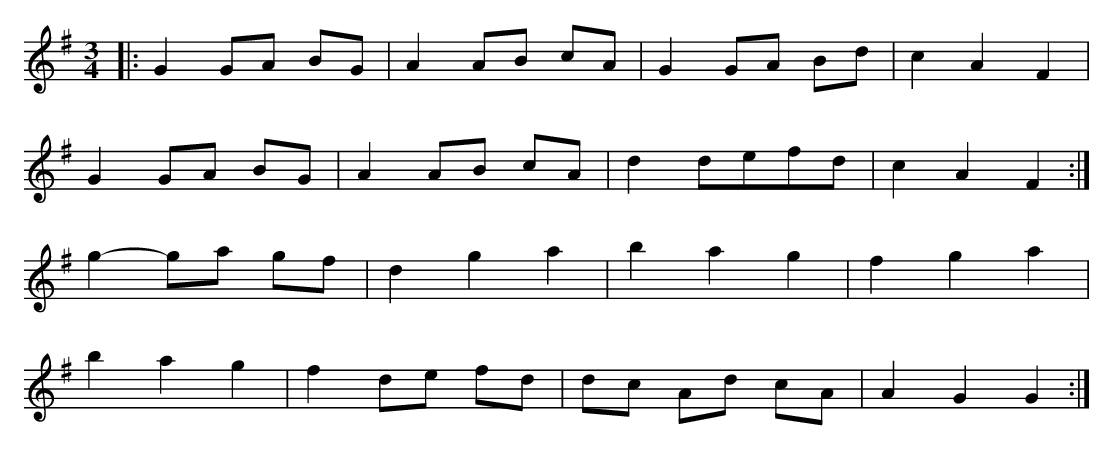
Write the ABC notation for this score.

X:1
M:3/4
K:G
|:G2 GA BG|A2 AB cA|G2 GA Bd|c2 A2 F2|
G2 GA BG|A2 AB cA|d2 defd|c2 A2 F2:|
g2- ga gf|d2 g2 a2|b2 a2 g2|f2 g2 a2|
b2 a2 g2|f2 de fd|dc Ad cA|A2 G2 G2:|
